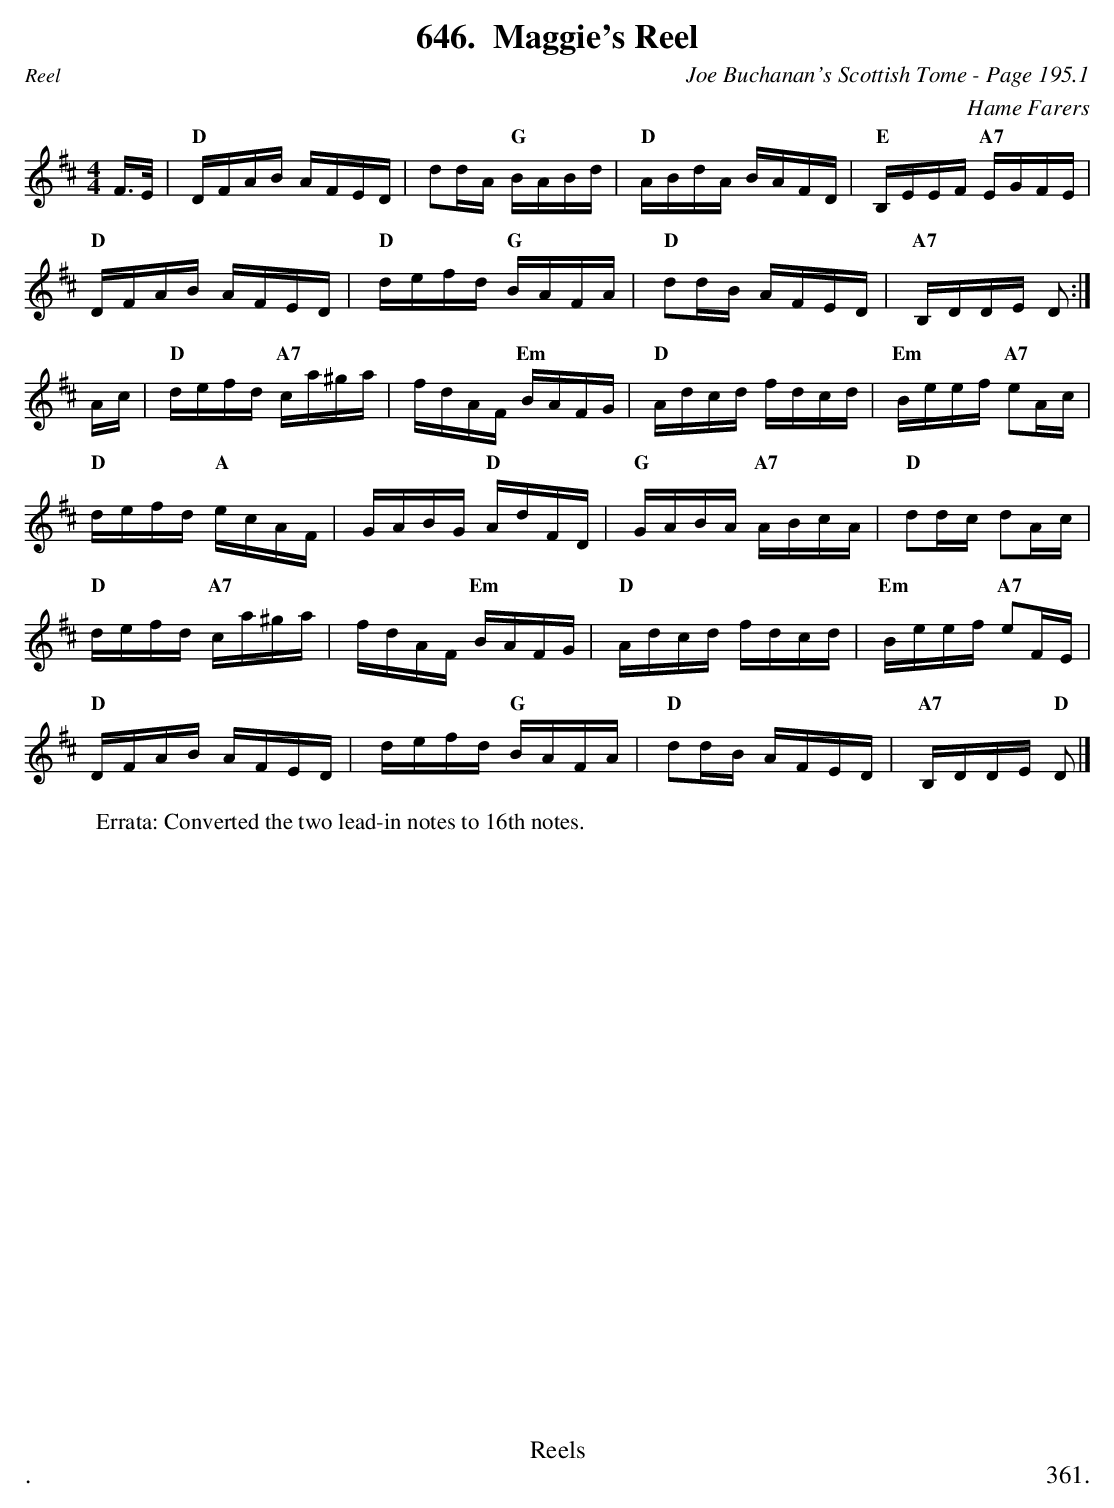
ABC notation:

X:1
T:Maggie's Reel
C:Joe Buchanan's Scottish Tome - Page 195.1
C:Hame Farers
L:1/8
M:4/4
K:D
F/>E/ | "D"D/F/A/B/ A/F/E/D/ | dd/A/ "G"B/A/B/d/ | "D"A/B/d/A/ B/A/F/D/ | "E"B,/E/E/F/ "A7"E/G/F/E/ |
"D"D/F/A/B/ A/F/E/D/ | "D"d/e/f/d/ "G"B/A/F/A/ | "D"dd/B/ A/F/E/D/ | "A7"B,/D/D/E/ D :|
A/c/ | "D"d/e/f/d/ "A7"c/a/^g/a/ | f/d/A/F/ "Em"B/A/F/G/ | "D"A/d/c/d/ f/d/c/d/ | "Em"B/e/e/f/ "A7"eA/c/ |
"D"d/e/f/d/ "A"e/c/A/F/ | G/A/B/G/ "D"A/d/F/D/ | "G"G/A/B/A/ "A7"A/B/c/A/ | "D"dd/c/ dA/c/ |
"D"d/e/f/d/ "A7"c/a/^g/a/ | f/d/A/F/ "Em"B/A/F/G/ | "D"A/d/c/d/ f/d/c/d/ | "Em"B/e/e/f/ "A7"eF/E/ |
"D"D/F/A/B/ A/F/E/D/ | d/e/f/d/ "G"B/A/F/A/ | "D"dd/B/ A/F/E/D/ | "A7"B,/D/D/E/ "D"D |]
W:Errata: Converted the two lead-in notes to 16th notes.
